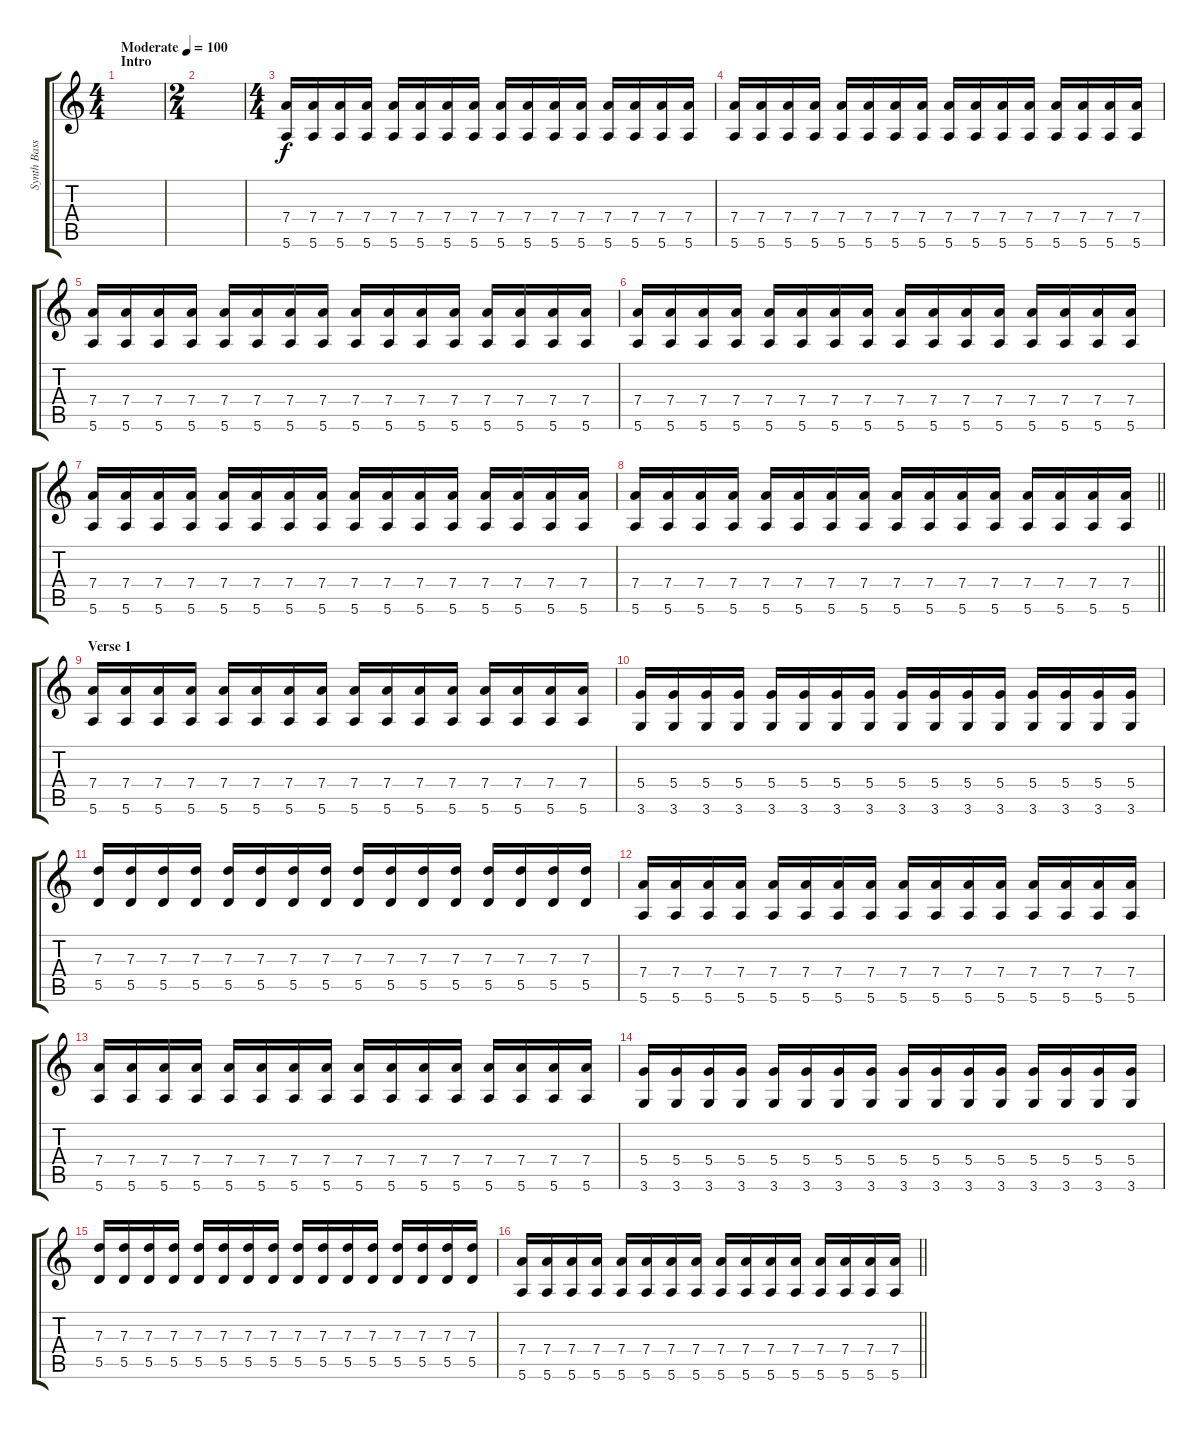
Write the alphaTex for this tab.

\track ("Synth Bass" "Synth Bass") {instrument synthbass1}
\staff {score tabs}
\tuning (E4 B3 G3 D3 A2 E2) {hide}
\ts (4 4)
\section ("" "Intro")
\tempo (100 "Moderate")
\clef g2
\ks c
|
\ts (2 4)
|
\ts (4 4)
(7.4 5.6).16 (7.4 5.6).16 (7.4 5.6).16 (7.4 5.6).16 (7.4 5.6).16 (7.4 5.6).16 (7.4 5.6).16 (7.4 5.6).16 (7.4 5.6).16 (7.4 5.6).16 (7.4 5.6).16 (7.4 5.6).16 (7.4 5.6).16 (7.4 5.6).16 (7.4 5.6).16 (7.4 5.6).16 |
(7.4 5.6).16 (7.4 5.6).16 (7.4 5.6).16 (7.4 5.6).16 (7.4 5.6).16 (7.4 5.6).16 (7.4 5.6).16 (7.4 5.6).16 (7.4 5.6).16 (7.4 5.6).16 (7.4 5.6).16 (7.4 5.6).16 (7.4 5.6).16 (7.4 5.6).16 (7.4 5.6).16 (7.4 5.6).16 |
(7.4 5.6).16 (7.4 5.6).16 (7.4 5.6).16 (7.4 5.6).16 (7.4 5.6).16 (7.4 5.6).16 (7.4 5.6).16 (7.4 5.6).16 (7.4 5.6).16 (7.4 5.6).16 (7.4 5.6).16 (7.4 5.6).16 (7.4 5.6).16 (7.4 5.6).16 (7.4 5.6).16 (7.4 5.6).16 |
(7.4 5.6).16 (7.4 5.6).16 (7.4 5.6).16 (7.4 5.6).16 (7.4 5.6).16 (7.4 5.6).16 (7.4 5.6).16 (7.4 5.6).16 (7.4 5.6).16 (7.4 5.6).16 (7.4 5.6).16 (7.4 5.6).16 (7.4 5.6).16 (7.4 5.6).16 (7.4 5.6).16 (7.4 5.6).16 |
(7.4 5.6).16 (7.4 5.6).16 (7.4 5.6).16 (7.4 5.6).16 (7.4 5.6).16 (7.4 5.6).16 (7.4 5.6).16 (7.4 5.6).16 (7.4 5.6).16 (7.4 5.6).16 (7.4 5.6).16 (7.4 5.6).16 (7.4 5.6).16 (7.4 5.6).16 (7.4 5.6).16 (7.4 5.6).16 |
\barLineRight lightlight
(7.4 5.6).16 (7.4 5.6).16 (7.4 5.6).16 (7.4 5.6).16 (7.4 5.6).16 (7.4 5.6).16 (7.4 5.6).16 (7.4 5.6).16 (7.4 5.6).16 (7.4 5.6).16 (7.4 5.6).16 (7.4 5.6).16 (7.4 5.6).16 (7.4 5.6).16 (7.4 5.6).16 (7.4 5.6).16 |
\section ("" "Verse 1")
(7.4 5.6).16{dy f} (7.4 5.6).16 (7.4 5.6).16 (7.4 5.6).16 (7.4 5.6).16 (7.4 5.6).16 (7.4 5.6).16 (7.4 5.6).16 (7.4 5.6).16 (7.4 5.6).16 (7.4 5.6).16 (7.4 5.6).16 (7.4 5.6).16 (7.4 5.6).16 (7.4 5.6).16 (7.4 5.6).16 |
(5.4 3.6).16 (5.4 3.6).16 (5.4 3.6).16 (5.4 3.6).16 (5.4 3.6).16 (5.4 3.6).16 (5.4 3.6).16 (5.4 3.6).16 (5.4 3.6).16 (5.4 3.6).16 (5.4 3.6).16 (5.4 3.6).16 (5.4 3.6).16 (5.4 3.6).16 (5.4 3.6).16 (5.4 3.6).16 |
(7.3 5.5).16 (7.3 5.5).16 (7.3 5.5).16 (7.3 5.5).16 (7.3 5.5).16 (7.3 5.5).16 (7.3 5.5).16 (7.3 5.5).16 (7.3 5.5).16 (7.3 5.5).16 (7.3 5.5).16 (7.3 5.5).16 (7.3 5.5).16 (7.3 5.5).16 (7.3 5.5).16 (7.3 5.5).16 |
(7.4 5.6).16 (7.4 5.6).16 (7.4 5.6).16 (7.4 5.6).16 (7.4 5.6).16 (7.4 5.6).16 (7.4 5.6).16 (7.4 5.6).16 (7.4 5.6).16 (7.4 5.6).16 (7.4 5.6).16 (7.4 5.6).16 (7.4 5.6).16 (7.4 5.6).16 (7.4 5.6).16 (7.4 5.6).16 |
(7.4 5.6).16 (7.4 5.6).16 (7.4 5.6).16 (7.4 5.6).16 (7.4 5.6).16 (7.4 5.6).16 (7.4 5.6).16 (7.4 5.6).16 (7.4 5.6).16 (7.4 5.6).16 (7.4 5.6).16 (7.4 5.6).16 (7.4 5.6).16 (7.4 5.6).16 (7.4 5.6).16 (7.4 5.6).16 |
(5.4 3.6).16 (5.4 3.6).16 (5.4 3.6).16 (5.4 3.6).16 (5.4 3.6).16 (5.4 3.6).16 (5.4 3.6).16 (5.4 3.6).16 (5.4 3.6).16 (5.4 3.6).16 (5.4 3.6).16 (5.4 3.6).16 (5.4 3.6).16 (5.4 3.6).16 (5.4 3.6).16 (5.4 3.6).16 |
(7.3 5.5).16 (7.3 5.5).16 (7.3 5.5).16 (7.3 5.5).16 (7.3 5.5).16 (7.3 5.5).16 (7.3 5.5).16 (7.3 5.5).16 (7.3 5.5).16 (7.3 5.5).16 (7.3 5.5).16 (7.3 5.5).16 (7.3 5.5).16 (7.3 5.5).16 (7.3 5.5).16 (7.3 5.5).16 |
\barLineRight lightlight
(7.4 5.6).16 (7.4 5.6).16 (7.4 5.6).16 (7.4 5.6).16 (7.4 5.6).16 (7.4 5.6).16 (7.4 5.6).16 (7.4 5.6).16 (7.4 5.6).16 (7.4 5.6).16 (7.4 5.6).16 (7.4 5.6).16 (7.4 5.6).16 (7.4 5.6).16 (7.4 5.6).16 (7.4 5.6).16
